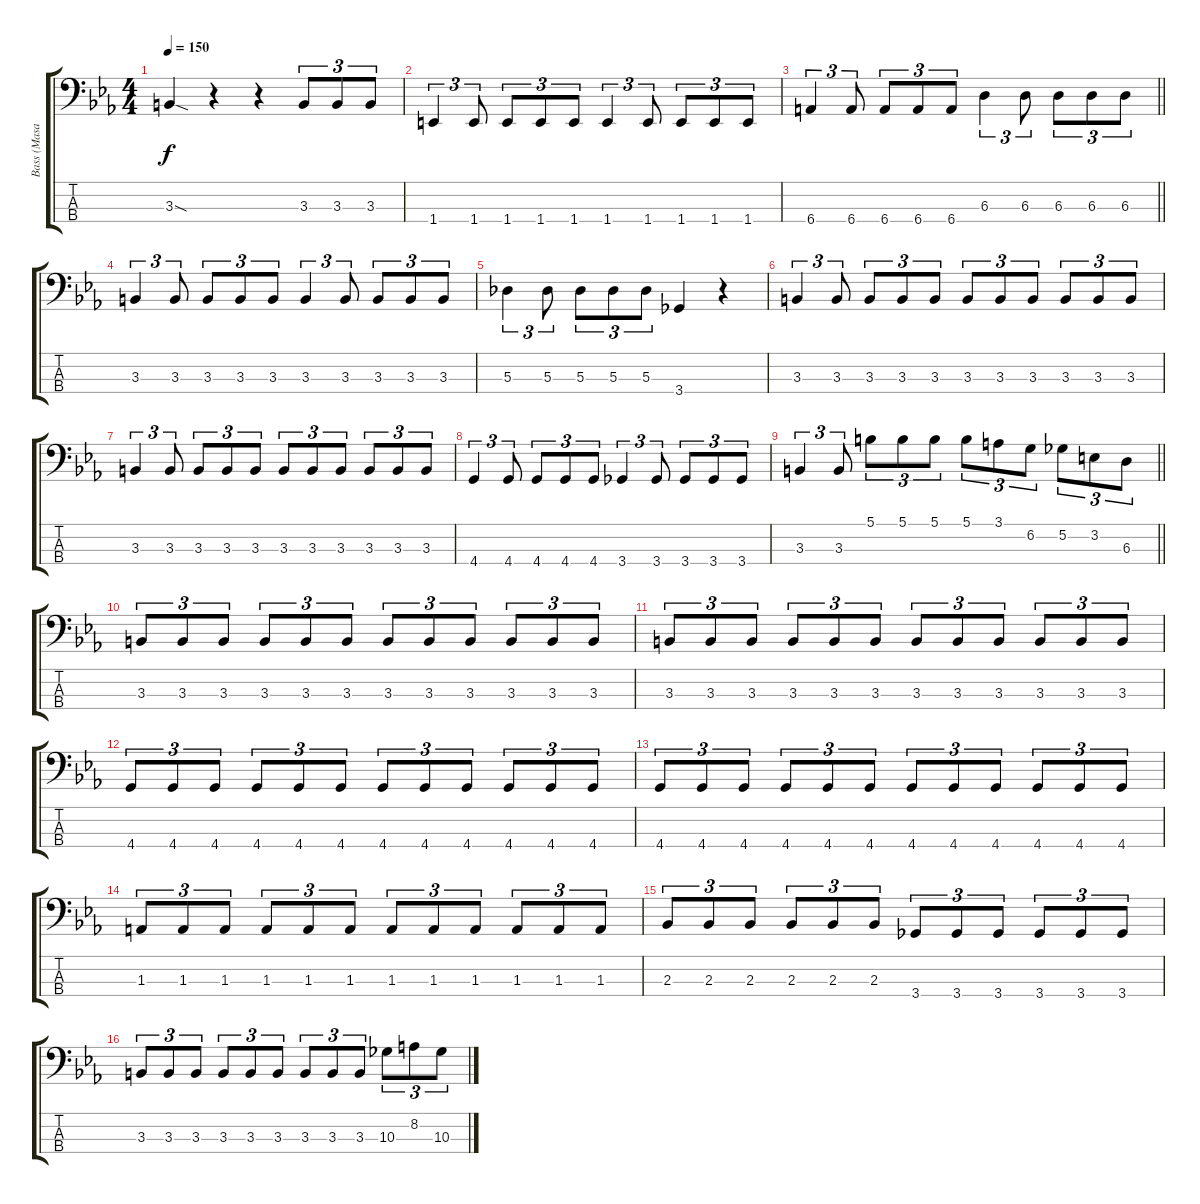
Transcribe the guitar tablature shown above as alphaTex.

\track ("Bass (Masaki)" "Bass (Masa") {instrument electricbassfinger}
\staff {score tabs}
\tuning (Gb2 Db2 Ab1 Eb1) {hide}
\ts (4 4)
\tempo 150
\clef f4
\ks eb
3.3{sod}.4{dy f} r.4 r.4 3.3.8{tu (3 2)} 3.3.8{tu (3 2)} 3.3.8{tu (3 2)} |
1.4.4{tu (3 2)} 1.4.8{tu (3 2)} 1.4.8{tu (3 2)} 1.4.8{tu (3 2)} 1.4.8{tu (3 2)} 1.4.4{tu (3 2)} 1.4.8{tu (3 2)} 1.4.8{tu (3 2)} 1.4.8{tu (3 2)} 1.4.8{tu (3 2)} |
\barLineRight lightlight
6.4.4{tu (3 2)} 6.4.8{tu (3 2)} 6.4.8{tu (3 2)} 6.4.8{tu (3 2)} 6.4.8{tu (3 2)} 6.3.4{tu (3 2)} 6.3.8{tu (3 2)} 6.3.8{tu (3 2)} 6.3.8{tu (3 2)} 6.3.8{tu (3 2)} |
3.3.4{tu (3 2)} 3.3.8{tu (3 2)} 3.3.8{tu (3 2)} 3.3.8{tu (3 2)} 3.3.8{tu (3 2)} 3.3.4{tu (3 2)} 3.3.8{tu (3 2)} 3.3.8{tu (3 2)} 3.3.8{tu (3 2)} 3.3.8{tu (3 2)} |
5.3.4{tu (3 2)} 5.3.8{tu (3 2)} 5.3.8{tu (3 2)} 5.3.8{tu (3 2)} 5.3.8{tu (3 2)} 3.4.4 r.4 |
3.3.4{tu (3 2)} 3.3.8{tu (3 2)} 3.3.8{tu (3 2)} 3.3.8{tu (3 2)} 3.3.8{tu (3 2)} 3.3.8{tu (3 2)} 3.3.8{tu (3 2)} 3.3.8{tu (3 2)} 3.3.8{tu (3 2)} 3.3.8{tu (3 2)} 3.3.8{tu (3 2)} |
3.3.4{tu (3 2)} 3.3.8{tu (3 2)} 3.3.8{tu (3 2)} 3.3.8{tu (3 2)} 3.3.8{tu (3 2)} 3.3.8{tu (3 2)} 3.3.8{tu (3 2)} 3.3.8{tu (3 2)} 3.3.8{tu (3 2)} 3.3.8{tu (3 2)} 3.3.8{tu (3 2)} |
4.4.4{tu (3 2)} 4.4.8{tu (3 2)} 4.4.8{tu (3 2)} 4.4.8{tu (3 2)} 4.4.8{tu (3 2)} 3.4.4{tu (3 2)} 3.4.8{tu (3 2)} 3.4.8{tu (3 2)} 3.4.8{tu (3 2)} 3.4.8{tu (3 2)} |
\barLineRight lightlight
3.3.4{tu (3 2)} 3.3.8{tu (3 2)} 5.1.8{tu (3 2)} 5.1.8{tu (3 2)} 5.1.8{tu (3 2)} 5.1.8{tu (3 2)} 3.1.8{tu (3 2)} 6.2.8{tu (3 2)} 5.2.8{tu (3 2)} 3.2.8{tu (3 2)} 6.3.8{tu (3 2)} |
3.3.8{tu (3 2)} 3.3.8{tu (3 2)} 3.3.8{tu (3 2)} 3.3.8{tu (3 2)} 3.3.8{tu (3 2)} 3.3.8{tu (3 2)} 3.3.8{tu (3 2)} 3.3.8{tu (3 2)} 3.3.8{tu (3 2)} 3.3.8{tu (3 2)} 3.3.8{tu (3 2)} 3.3.8{tu (3 2)} |
3.3.8{tu (3 2)} 3.3.8{tu (3 2)} 3.3.8{tu (3 2)} 3.3.8{tu (3 2)} 3.3.8{tu (3 2)} 3.3.8{tu (3 2)} 3.3.8{tu (3 2)} 3.3.8{tu (3 2)} 3.3.8{tu (3 2)} 3.3.8{tu (3 2)} 3.3.8{tu (3 2)} 3.3.8{tu (3 2)} |
4.4.8{tu (3 2)} 4.4.8{tu (3 2)} 4.4.8{tu (3 2)} 4.4.8{tu (3 2)} 4.4.8{tu (3 2)} 4.4.8{tu (3 2)} 4.4.8{tu (3 2)} 4.4.8{tu (3 2)} 4.4.8{tu (3 2)} 4.4.8{tu (3 2)} 4.4.8{tu (3 2)} 4.4.8{tu (3 2)} |
4.4.8{tu (3 2)} 4.4.8{tu (3 2)} 4.4.8{tu (3 2)} 4.4.8{tu (3 2)} 4.4.8{tu (3 2)} 4.4.8{tu (3 2)} 4.4.8{tu (3 2)} 4.4.8{tu (3 2)} 4.4.8{tu (3 2)} 4.4.8{tu (3 2)} 4.4.8{tu (3 2)} 4.4.8{tu (3 2)} |
1.3.8{tu (3 2)} 1.3.8{tu (3 2)} 1.3.8{tu (3 2)} 1.3.8{tu (3 2)} 1.3.8{tu (3 2)} 1.3.8{tu (3 2)} 1.3.8{tu (3 2)} 1.3.8{tu (3 2)} 1.3.8{tu (3 2)} 1.3.8{tu (3 2)} 1.3.8{tu (3 2)} 1.3.8{tu (3 2)} |
2.3.8{tu (3 2)} 2.3.8{tu (3 2)} 2.3.8{tu (3 2)} 2.3.8{tu (3 2)} 2.3.8{tu (3 2)} 2.3.8{tu (3 2)} 3.4.8{tu (3 2)} 3.4.8{tu (3 2)} 3.4.8{tu (3 2)} 3.4.8{tu (3 2)} 3.4.8{tu (3 2)} 3.4.8{tu (3 2)} |
3.3.8{tu (3 2)} 3.3.8{tu (3 2)} 3.3.8{tu (3 2)} 3.3.8{tu (3 2)} 3.3.8{tu (3 2)} 3.3.8{tu (3 2)} 3.3.8{tu (3 2)} 3.3.8{tu (3 2)} 3.3.8{tu (3 2)} 10.3.8{tu (3 2)} 8.2.8{tu (3 2)} 10.3.8{tu (3 2)}
